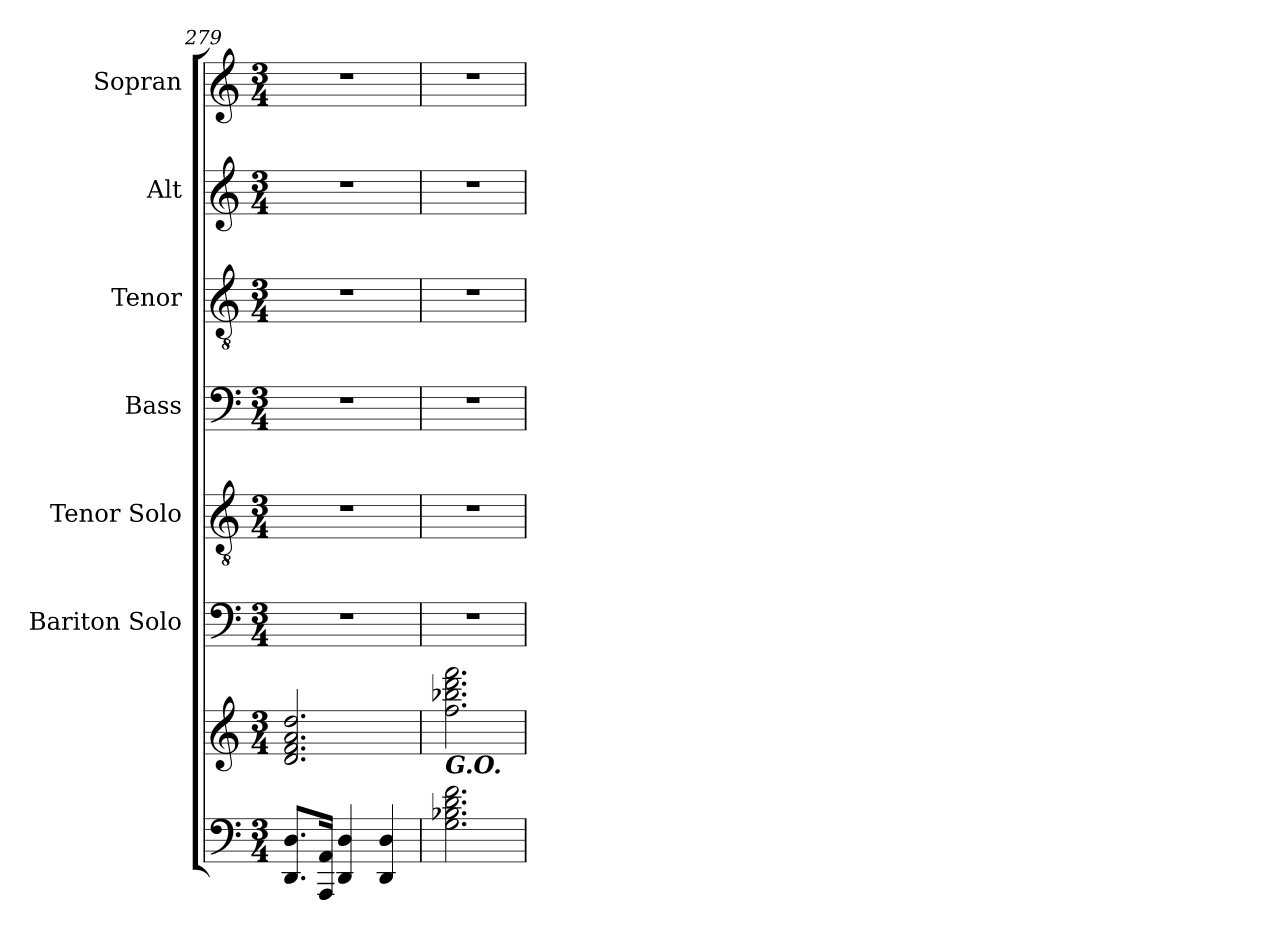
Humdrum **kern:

**kern	**kern	**kern	**kern	**kern	**kern	**kern	**kern
*part7	*part7	*part6	*part5	*part4	*part3	*part2	*part1
*staff8	*staff7	*staff6	*staff5	*staff4	*staff3	*staff2	*staff1
*	*	*I"Bariton Solo	*I"Tenor Solo	*I"Bass	*I"Tenor	*I"Alt	*I"Sopran
*	*	*	*	*I'B.	*I'T.	*I'A.	*I'S.
*clefF4	*clefG2	*clefF4	*clefGv2	*clefF4	*clefGv2	*clefG2	*clefG2
*k[]	*k[]	*k[]	*k[]	*k[]	*k[]	*k[]	*k[]
*C:	*C:	*C:	*C:	*C:	*C:	*C:	*C:
*M3/4	*M3/4	*M3/4	*M3/4	*M3/4	*M3/4	*M3/4	*M3/4
=279	=279	=279	=279	=279	=279	=279	=279
8.DD/ 8.D/L	2.d/ 2.f/ 2.a/ 2.dd/	2.r	2.r	2.r	2.r	2.r	2.r
16AAA/ 16AA/Jk	.	.	.	.	.	.	.
4DD/ 4D/	.	.	.	.	.	.	.
4DD/ 4D/	.	.	.	.	.	.	.
!!LO:LB:g=z
=280	=280	=280	=280	=280	=280	=280	=280
!	!LO:TX:b:Bi:t=G.O.	!	!	!	!	!	!
2.G\ 2.B-X\ 2.d\ 2.f\	2.ff\ 2.bb-X\ 2.ddd\ 2.fff\	2.r	2.r	2.r	2.r	2.r	2.r
=	=	=	=	=	=	=	=
*-	*-	*-	*-	*-	*-	*-	*-
